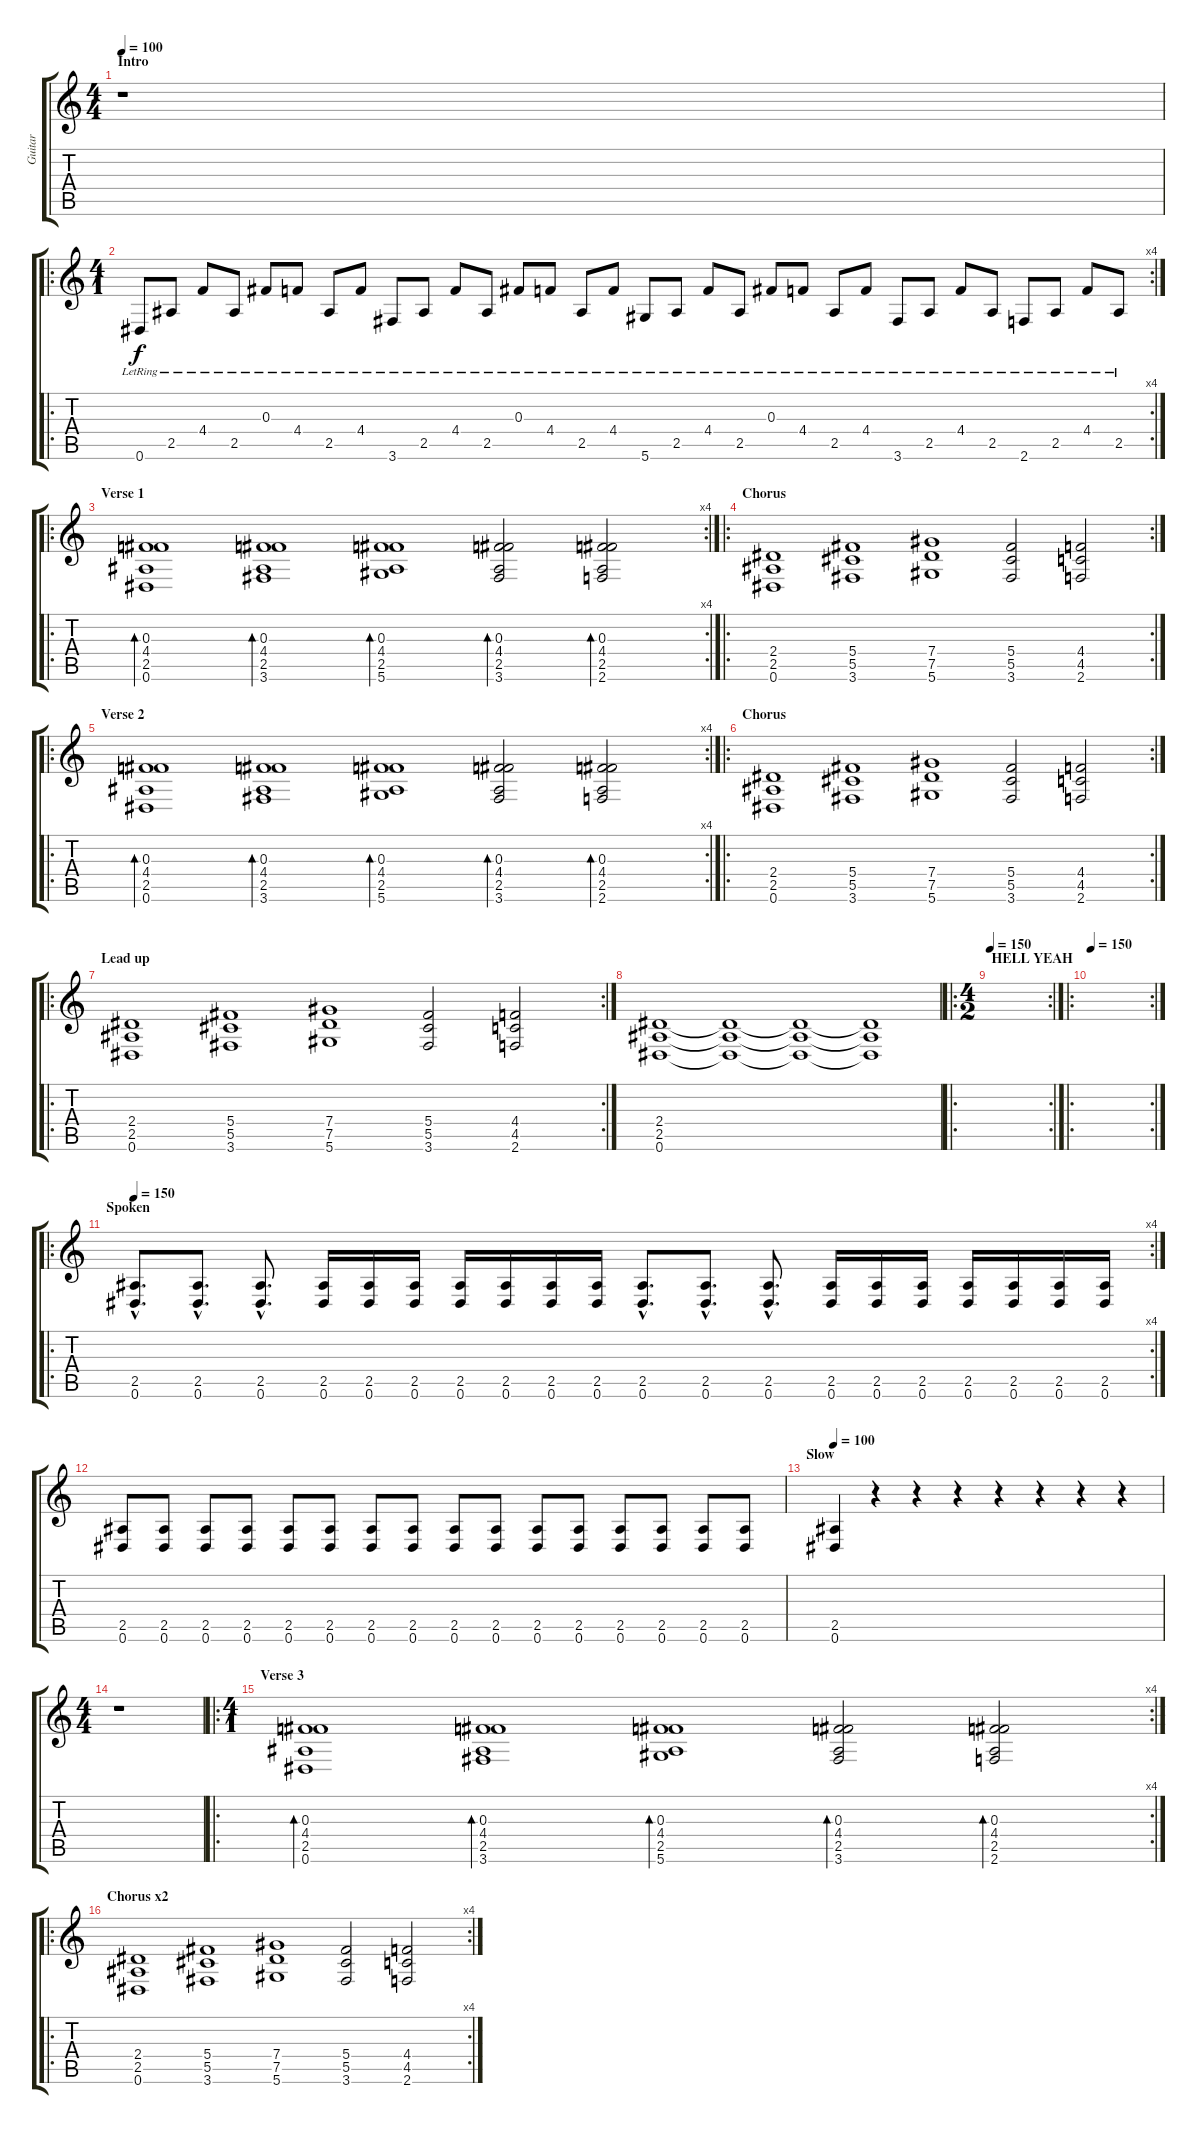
\track ("Guitar" "Guitar") {instrument electricguitarclean}
\staff {score tabs}
\tuning (Eb4 Bb3 Gb3 Db3 Ab2 Eb2) {hide}
\ts (4 4)
\section ("" "Intro")
\tempo 100
\clef g2
\ks c
r.1{dy f instrument electricguitarclean} |
\ro
\rc 4
\ts (4 1)
0.6{lr}.8 2.5{lr}.8 4.4{lr}.8 2.5{lr}.8 0.3{lr}.8 4.4{lr}.8 2.5{lr}.8 4.4{lr}.8 3.6{lr}.8 2.5{lr}.8 4.4{lr}.8 2.5{lr}.8 0.3{lr}.8 4.4{lr}.8 2.5{lr}.8 4.4{lr}.8 5.6{lr}.8 2.5{lr}.8 4.4{lr}.8 2.5{lr}.8 0.3{lr}.8 4.4{lr}.8 2.5{lr}.8 4.4{lr}.8 3.6{lr}.8 2.5{lr}.8 4.4{lr}.8 2.5{lr}.8 2.6{lr}.8 2.5{lr}.8 4.4{lr}.8 2.5{lr}.8 |
\ro
\rc 4
\section ("" "Verse 1")
(0.3 4.4 2.5 0.6).1{bd 480} (0.3 4.4 2.5 3.6).1{bd 480} (0.3 4.4 2.5 5.6).1{bd 480} (0.3 4.4 2.5 3.6).2{bd 480} (0.3 4.4 2.5 2.6).2{bd 480} |
\ro
\rc 2
\section ("" "Chorus")
(2.4 2.5 0.6).1{instrument distortionguitar} (5.4 5.5 3.6).1 (7.4 7.5 5.6).1 (5.4 5.5 3.6).2 (4.4 4.5 2.6).2 |
\ro
\rc 4
\section ("" "Verse 2")
(0.3 4.4 2.5 0.6).1{bd 480 instrument electricguitarclean} (0.3 4.4 2.5 3.6).1{bd 480} (0.3 4.4 2.5 5.6).1{bd 480} (0.3 4.4 2.5 3.6).2{bd 480} (0.3 4.4 2.5 2.6).2{bd 480} |
\ro
\rc 2
\section ("" "Chorus")
(2.4 2.5 0.6).1{instrument distortionguitar} (5.4 5.5 3.6).1 (7.4 7.5 5.6).1 (5.4 5.5 3.6).2 (4.4 4.5 2.6).2 |
\ro
\rc 2
\section ("" "Lead up")
(2.4 2.5 0.6).1{instrument distortionguitar} (5.4 5.5 3.6).1 (7.4 7.5 5.6).1 (5.4 5.5 3.6).2 (4.4 4.5 2.6).2 |
(2.4 2.5 0.6).1 (2.4{t} 2.5{t} 0.6{t}).1 (2.4{t} 2.5{t} 0.6{t}).1 (2.4{t} 2.5{t} 0.6{t}).1 |
\ro
\rc 2
\ts (4 2)
\section ("" "HELL YEAH")
\tempo 150
|
\ro
\rc 2
\tempo 150
|
\ro
\rc 4
\section ("" "Spoken")
\tempo 150
(2.5{hac} 0.6{hac}).8{d instrument distortionguitar} (2.5{hac} 0.6{hac}).8{d} (2.5{hac} 0.6{hac}).8{d} (2.5 0.6).16 (2.5 0.6).16 (2.5 0.6).16 (2.5 0.6).16 (2.5 0.6).16 (2.5 0.6).16 (2.5 0.6).16 (2.5{hac} 0.6{hac}).8{d} (2.5{hac} 0.6{hac}).8{d} (2.5{hac} 0.6{hac}).8{d} (2.5 0.6).16 (2.5 0.6).16 (2.5 0.6).16 (2.5 0.6).16 (2.5 0.6).16 (2.5 0.6).16 (2.5 0.6).16 |
(2.5 0.6).8 (2.5 0.6).8 (2.5 0.6).8 (2.5 0.6).8 (2.5 0.6).8 (2.5 0.6).8 (2.5 0.6).8 (2.5 0.6).8 (2.5 0.6).8 (2.5 0.6).8 (2.5 0.6).8 (2.5 0.6).8 (2.5 0.6).8 (2.5 0.6).8 (2.5 0.6).8 (2.5 0.6).8 |
\section ("" "Slow")
\tempo 100
(2.5 0.6).4 r.4 r.4 r.4 r.4 r.4 r.4 r.4 |
\ts (4 4)
r.1 |
\ro
\rc 4
\ts (4 1)
\section ("" "Verse 3")
(0.3 4.4 2.5 0.6).1{bd 480 instrument electricguitarclean} (0.3 4.4 2.5 3.6).1{bd 480} (0.3 4.4 2.5 5.6).1{bd 480} (0.3 4.4 2.5 3.6).2{bd 480} (0.3 4.4 2.5 2.6).2{bd 480} |
\ro
\rc 4
\section ("" "Chorus x2")
(2.4 2.5 0.6).1{instrument distortionguitar} (5.4 5.5 3.6).1 (7.4 7.5 5.6).1 (5.4 5.5 3.6).2 (4.4 4.5 2.6).2
